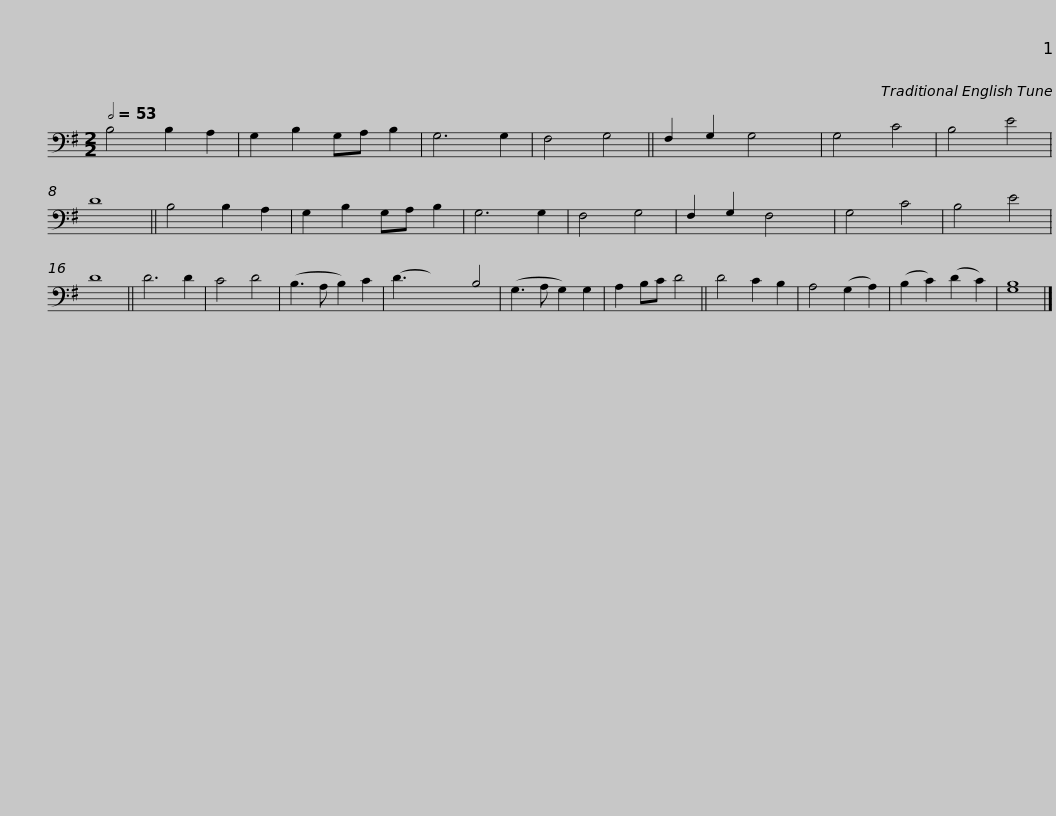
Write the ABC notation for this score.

X:1
%%score ( 1 2 )
L:1/8
Q:1/2=53
M:2/2
I:linebreak $
K:G
V:1 bass
V:2 bass
V:1
 B,4 B,2 A,2 | G,2 B,2 G,A, B,2 | G,6 G,2 | F,4 G,4 || F,2 G,2 x2 x2 | %5
 G,4 C4 | B,4 E4 | D8 ||$ B,4 B,2 A,2 | G,2 B,2 G,A, B,2 | %10
 G,6 G,2 | F,4 G,4 | F,2 G,2 x2 x2 | G,4 C4 | B,4 E4 | %15
 D8 ||$ D6 D2 | C4 D4 | (B,3 A, B,2) C2 | (x x x2) B,4 | %20
 (G,3 A, G,2) G,2 | A,2 B,C D4 ||$ D4 C2 B,2 | A,4 (G,2 A,2) | (B,2 C2) (D2 C2) | %25
 [G,B,]8 |] %26
V:2
 x8 | x8 | x8 | x8 || x4 G,4 | %5
 x8 | x8 | x8 ||$ x8 | x8 | %10
 x8 | x8 | x4 F,4 | x8 | x8 | %15
 x8 ||$ x8 | x8 | x8 | D3 x5 | %20
 x8 | x8 ||$ x8 | x8 | x8 | %25
 x8 |] %26
